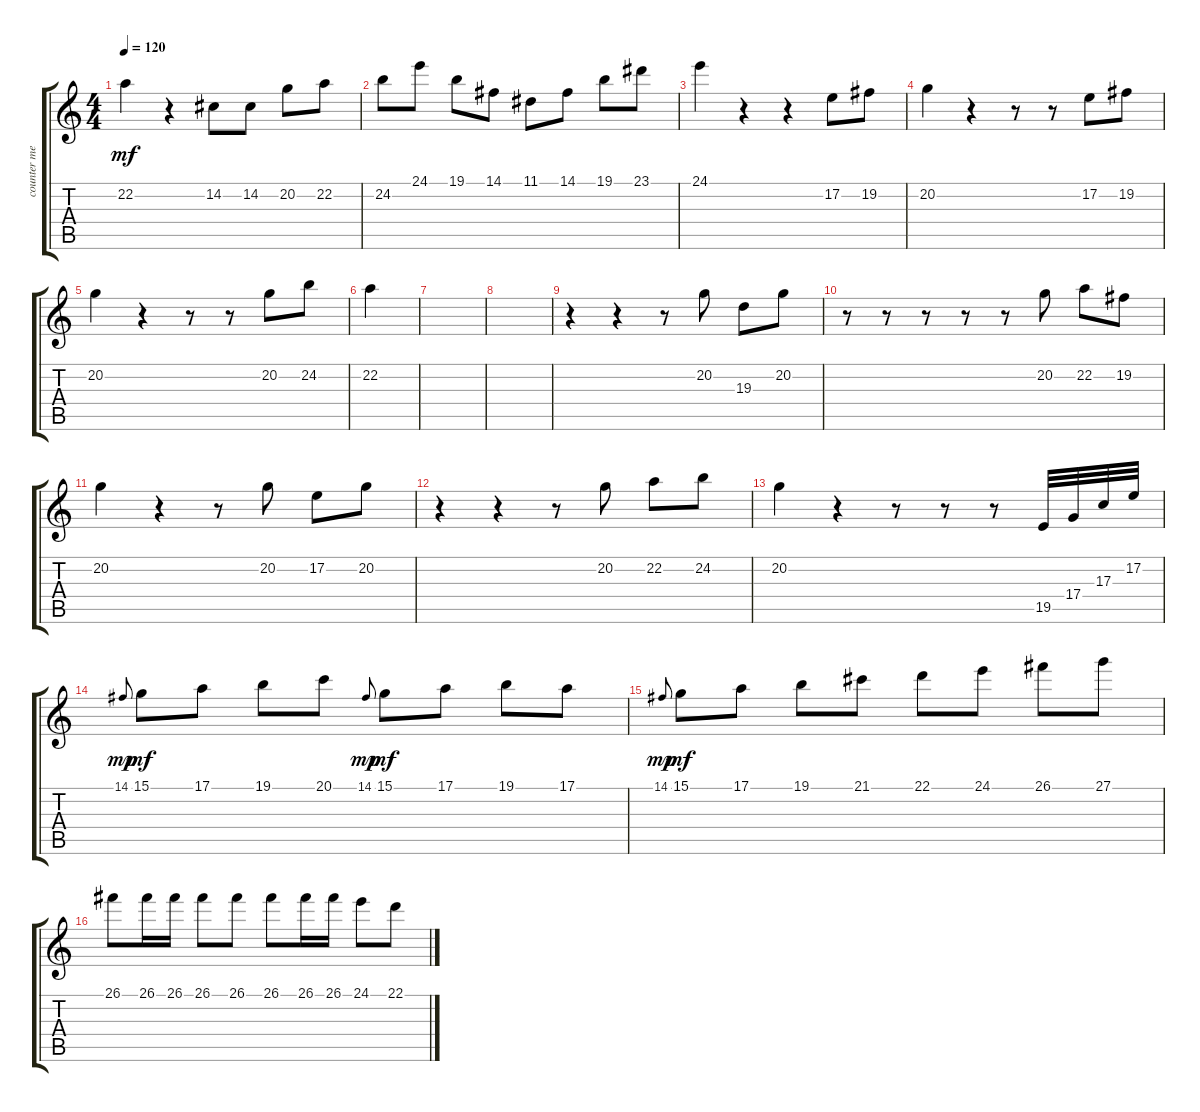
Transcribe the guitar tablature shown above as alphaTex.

\track ("counter melody" "counter me") {instrument musicbox}
\staff {score tabs}
\tuning (E4 B3 G3 D3 A2 E2) {hide}
\ts (4 4)
\tempo 120
\clef g2
\ks c
22.2.4{dy mf} r.4 14.2.8 14.2.8 20.2.8 22.2.8 |
24.2.8 24.1.8 19.1.8 14.1.8 11.1.8 14.1.8 19.1.8 23.1.8 |
24.1.4 r.4 r.4 17.2.8 19.2.8 |
20.2.4 r.4 r.8 r.8 17.2.8 19.2.8 |
20.2.4 r.4 r.8 r.8 20.2.8 24.2.8 |
22.2.4 |
|
|
r.4 r.4 r.8 20.2.8 19.3.8 20.2.8 |
r.8 r.8 r.8 r.8 r.8 20.2.8 22.2.8 19.2.8 |
20.2.4 r.4 r.8 20.2.8 17.2.8 20.2.8 |
r.4 r.4 r.8 20.2.8 22.2.8 24.2.8 |
20.2.4 r.4 r.8 r.8 r.8 19.5.32 17.4.32 17.3.32 17.2.32 |
14.1.8{gr onbeat dy mp} 15.1.8{dy mf} 17.1.8 19.1.8 20.1.8 14.1.8{gr onbeat dy mp} 15.1.8{dy mf} 17.1.8 19.1.8 17.1.8 |
14.1.8{gr onbeat dy mp} 15.1.8{dy mf} 17.1.8 19.1.8 21.1.8 22.1.8 24.1.8 26.1.8 27.1.8 |
26.1.8 26.1.16 26.1.16 26.1.8 26.1.8 26.1.8 26.1.16 26.1.16 24.1.8 22.1.8
